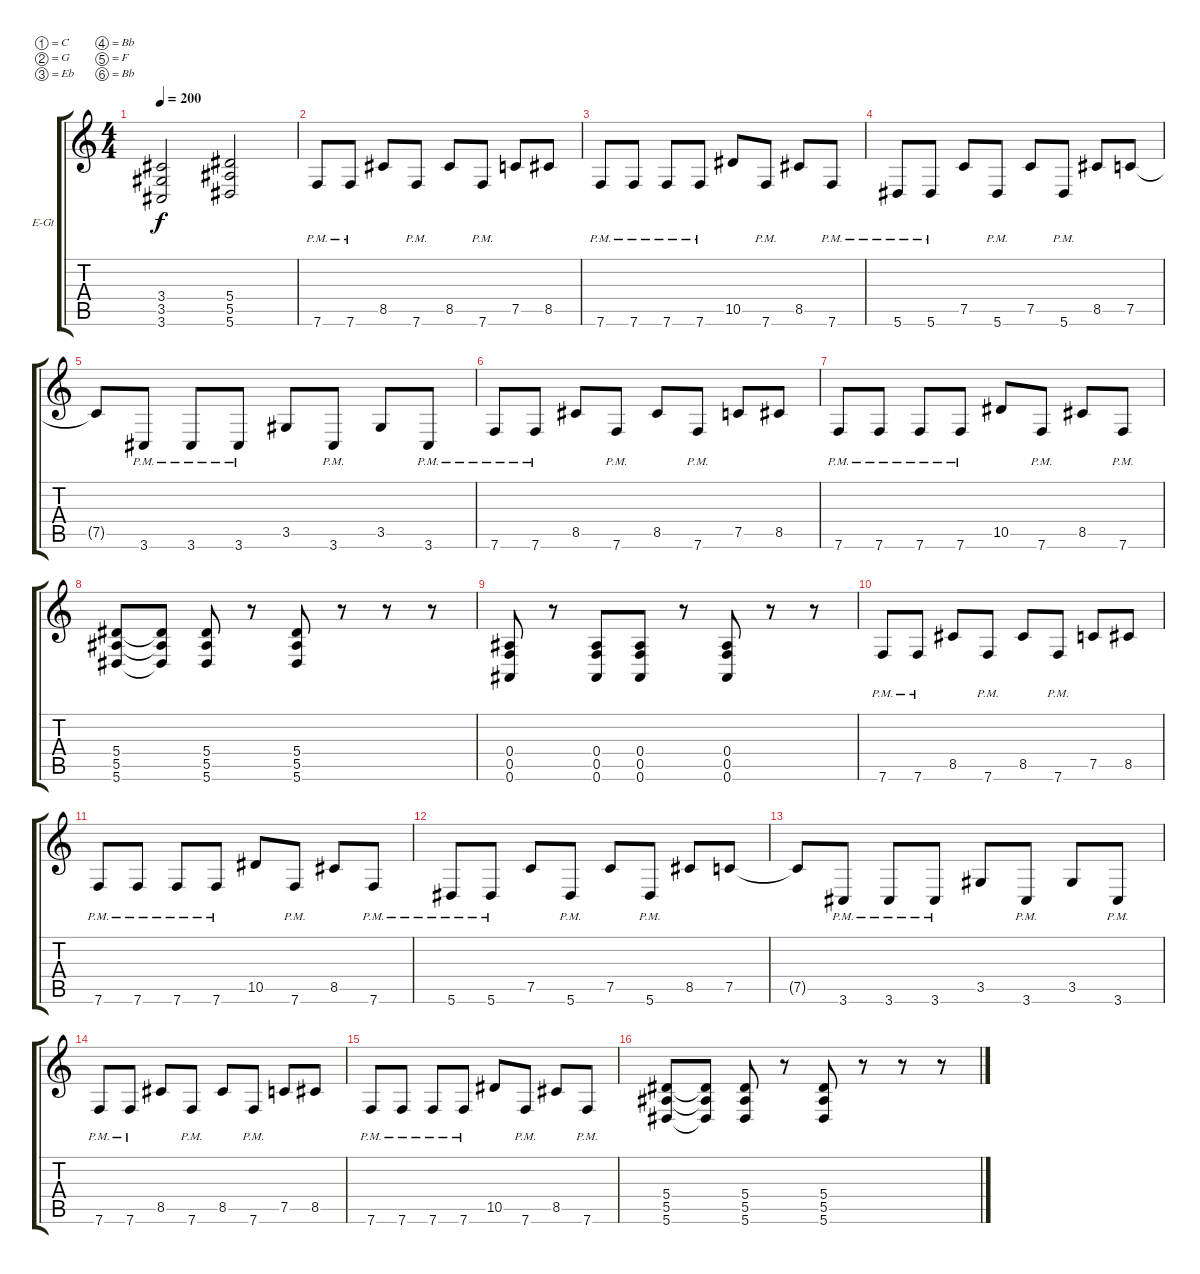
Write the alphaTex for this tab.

\defaultSystemsLayout 4
\bracketExtendMode groupsimilarinstruments
\firstSystemTrackNameOrientation horizontal
\otherSystemsTrackNameOrientation horizontal
\track ("Electric Guitar R" "E-Gt") {instrument distortionguitar}
\staff {score tabs}
\tuning (C4 G3 Eb3 Bb2 F2 Bb1)
\ts (4 4)
\tempo 200
\clef g2
\scale
0.333333
\ks c
(3.4 3.5 3.6).2{dy f} (5.4 5.5 5.6).2 |
\scale
0.333333 7.6{pm}.8 7.6{pm}.8 8.5.8 7.6{pm}.8 8.5.8 7.6{pm}.8 7.5.8 8.5.8 |
\scale
0.333333 7.6{pm}.8 7.6{pm}.8 7.6{pm}.8 7.6{pm}.8 10.5.8 7.6{pm}.8 8.5.8 7.6{pm}.8 |
\scale
0.333333 5.6{pm}.8 5.6{pm}.8 7.5.8 5.6{pm}.8 7.5.8 5.6{pm}.8 8.5.8 7.5.8 |
\scale
0.333333 7.5{t}.8 3.6{pm}.8 3.6{pm}.8 3.6{pm}.8 3.5.8 3.6{pm}.8 3.5.8 3.6{pm}.8 |
\scale
0.333333 7.6{pm}.8 7.6{pm}.8 8.5.8 7.6{pm}.8 8.5.8 7.6{pm}.8 7.5.8 8.5.8 |
\scale
0.333333 7.6{pm}.8 7.6{pm}.8 7.6{pm}.8 7.6{pm}.8 10.5.8 7.6{pm}.8 8.5.8 7.6{pm}.8 |
\scale
0.333333 (5.4 5.5 5.6).8 (5.4{t} 5.5{t} 5.6{t}).8 (5.4 5.5 5.6).8 r.8 (5.4 5.5 5.6).8 r.8 r.8 r.8 |
\scale
0.333333 (0.4 0.5 0.6).8 r.8 (0.4 0.5 0.6).8 (0.4 0.5 0.6).8 r.8 (0.4 0.5 0.6).8 r.8 r.8 |
\scale
0.333333 7.6{pm}.8 7.6{pm}.8 8.5.8 7.6{pm}.8 8.5.8 7.6{pm}.8 7.5.8 8.5.8 |
\scale
0.333333 7.6{pm}.8 7.6{pm}.8 7.6{pm}.8 7.6{pm}.8 10.5.8 7.6{pm}.8 8.5.8 7.6{pm}.8 |
\scale
0.333333 5.6{pm}.8 5.6{pm}.8 7.5.8 5.6{pm}.8 7.5.8 5.6{pm}.8 8.5.8 7.5.8 |
\scale
0.333333 7.5{t}.8 3.6{pm}.8 3.6{pm}.8 3.6{pm}.8 3.5.8 3.6{pm}.8 3.5.8 3.6{pm}.8 |
\scale
0.333333 7.6{pm}.8 7.6{pm}.8 8.5.8 7.6{pm}.8 8.5.8 7.6{pm}.8 7.5.8 8.5.8 |
\scale
0.333333 7.6{pm}.8 7.6{pm}.8 7.6{pm}.8 7.6{pm}.8 10.5.8 7.6{pm}.8 8.5.8 7.6{pm}.8 |
\scale
0.333333 (5.4 5.5 5.6).8 (5.4{t} 5.5{t} 5.6{t}).8 (5.4 5.5 5.6).8 r.8 (5.4 5.5 5.6).8 r.8 r.8 r.8
